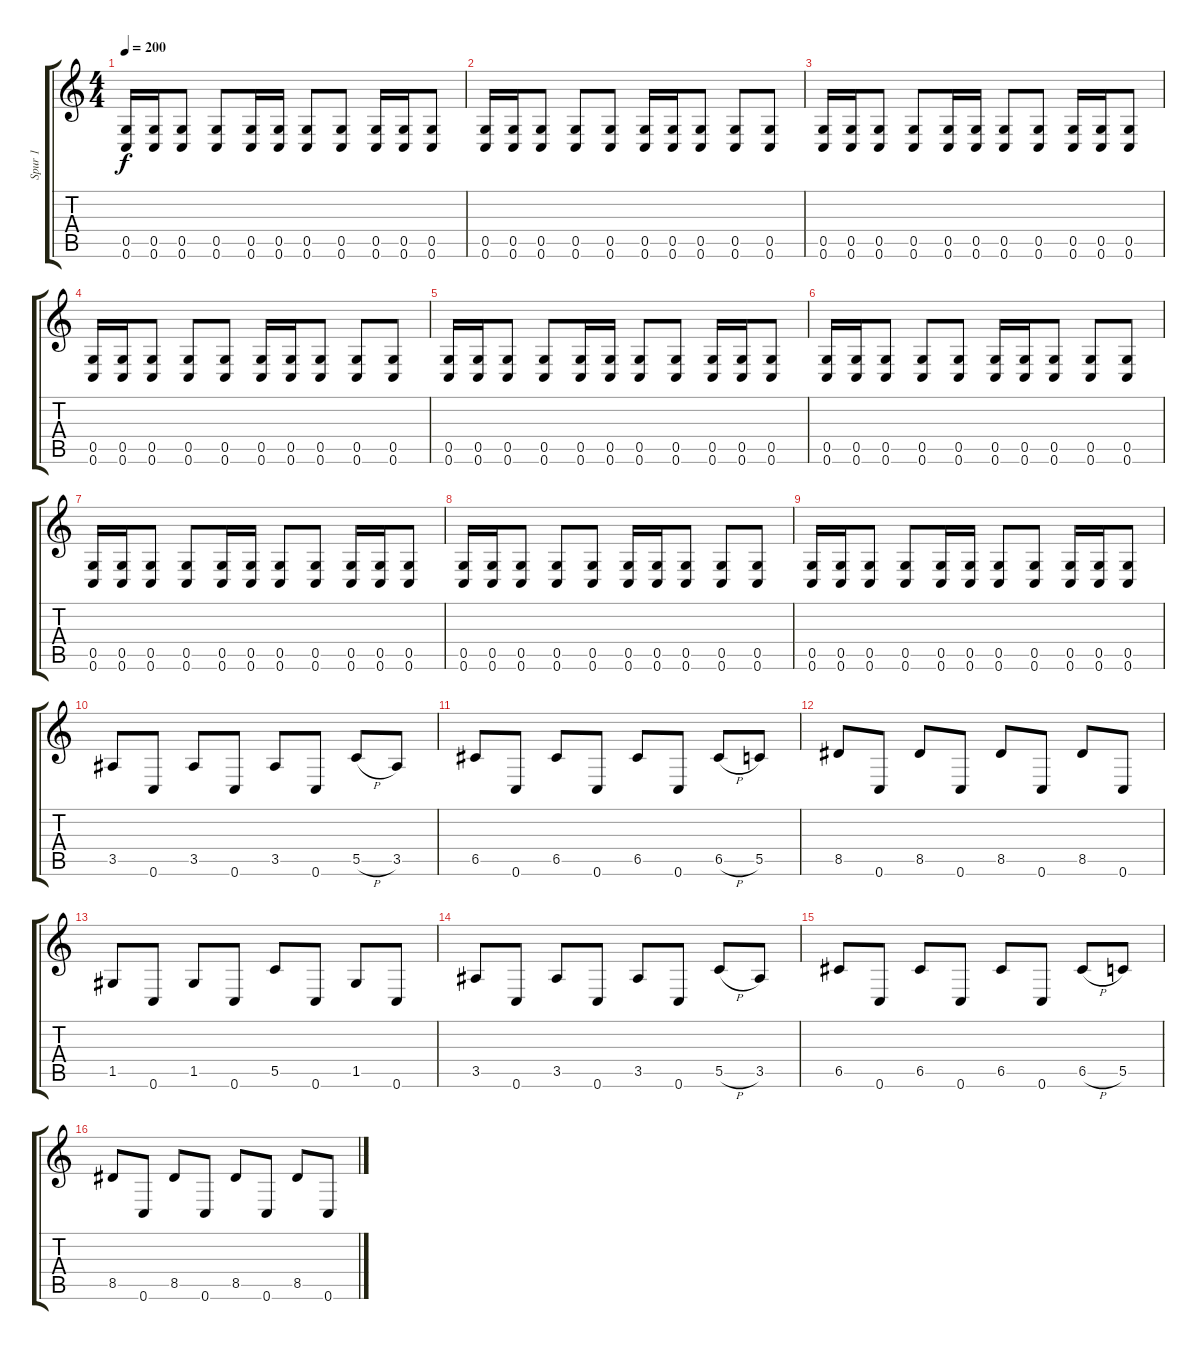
\track ("Spur 1" "Spur 1") {instrument distortionguitar}
\staff {score tabs}
\tuning (D4 A3 F3 C3 G2 C2) {hide}
\ts (4 4)
\tempo 200
\clef g2
\ks c
(0.5 0.6).16{dy f} (0.5 0.6).16 (0.5 0.6).8 (0.5 0.6).8 (0.5 0.6).16 (0.5 0.6).16 (0.5 0.6).8 (0.5 0.6).8 (0.5 0.6).16 (0.5 0.6).16 (0.5 0.6).8 |
(0.5 0.6).16 (0.5 0.6).16 (0.5 0.6).8 (0.5 0.6).8 (0.5 0.6).8 (0.5 0.6).16 (0.5 0.6).16 (0.5 0.6).8 (0.5 0.6).8 (0.5 0.6).8 |
(0.5 0.6).16 (0.5 0.6).16 (0.5 0.6).8 (0.5 0.6).8 (0.5 0.6).16 (0.5 0.6).16 (0.5 0.6).8 (0.5 0.6).8 (0.5 0.6).16 (0.5 0.6).16 (0.5 0.6).8 |
(0.5 0.6).16 (0.5 0.6).16 (0.5 0.6).8 (0.5 0.6).8 (0.5 0.6).8 (0.5 0.6).16 (0.5 0.6).16 (0.5 0.6).8 (0.5 0.6).8 (0.5 0.6).8 |
(0.5 0.6).16 (0.5 0.6).16 (0.5 0.6).8 (0.5 0.6).8 (0.5 0.6).16 (0.5 0.6).16 (0.5 0.6).8 (0.5 0.6).8 (0.5 0.6).16 (0.5 0.6).16 (0.5 0.6).8 |
(0.5 0.6).16 (0.5 0.6).16 (0.5 0.6).8 (0.5 0.6).8 (0.5 0.6).8 (0.5 0.6).16 (0.5 0.6).16 (0.5 0.6).8 (0.5 0.6).8 (0.5 0.6).8 |
(0.5 0.6).16 (0.5 0.6).16 (0.5 0.6).8 (0.5 0.6).8 (0.5 0.6).16 (0.5 0.6).16 (0.5 0.6).8 (0.5 0.6).8 (0.5 0.6).16 (0.5 0.6).16 (0.5 0.6).8 |
(0.5 0.6).16 (0.5 0.6).16 (0.5 0.6).8 (0.5 0.6).8 (0.5 0.6).8 (0.5 0.6).16 (0.5 0.6).16 (0.5 0.6).8 (0.5 0.6).8 (0.5 0.6).8 |
(0.5 0.6).16 (0.5 0.6).16 (0.5 0.6).8 (0.5 0.6).8 (0.5 0.6).16 (0.5 0.6).16 (0.5 0.6).8 (0.5 0.6).8 (0.5 0.6).16 (0.5 0.6).16 (0.5 0.6).8 |
3.5.8 0.6.8 3.5.8 0.6.8 3.5.8 0.6.8 5.5{h}.8 3.5.8 |
6.5.8 0.6.8 6.5.8 0.6.8 6.5.8 0.6.8 6.5{h}.8 5.5.8 |
8.5.8 0.6.8 8.5.8 0.6.8 8.5.8 0.6.8 8.5.8 0.6.8 |
1.5.8 0.6.8 1.5.8 0.6.8 5.5.8 0.6.8 1.5.8 0.6.8 |
3.5.8 0.6.8 3.5.8 0.6.8 3.5.8 0.6.8 5.5{h}.8 3.5.8 |
6.5.8 0.6.8 6.5.8 0.6.8 6.5.8 0.6.8 6.5{h}.8 5.5.8 |
8.5.8 0.6.8 8.5.8 0.6.8 8.5.8 0.6.8 8.5.8 0.6.8
